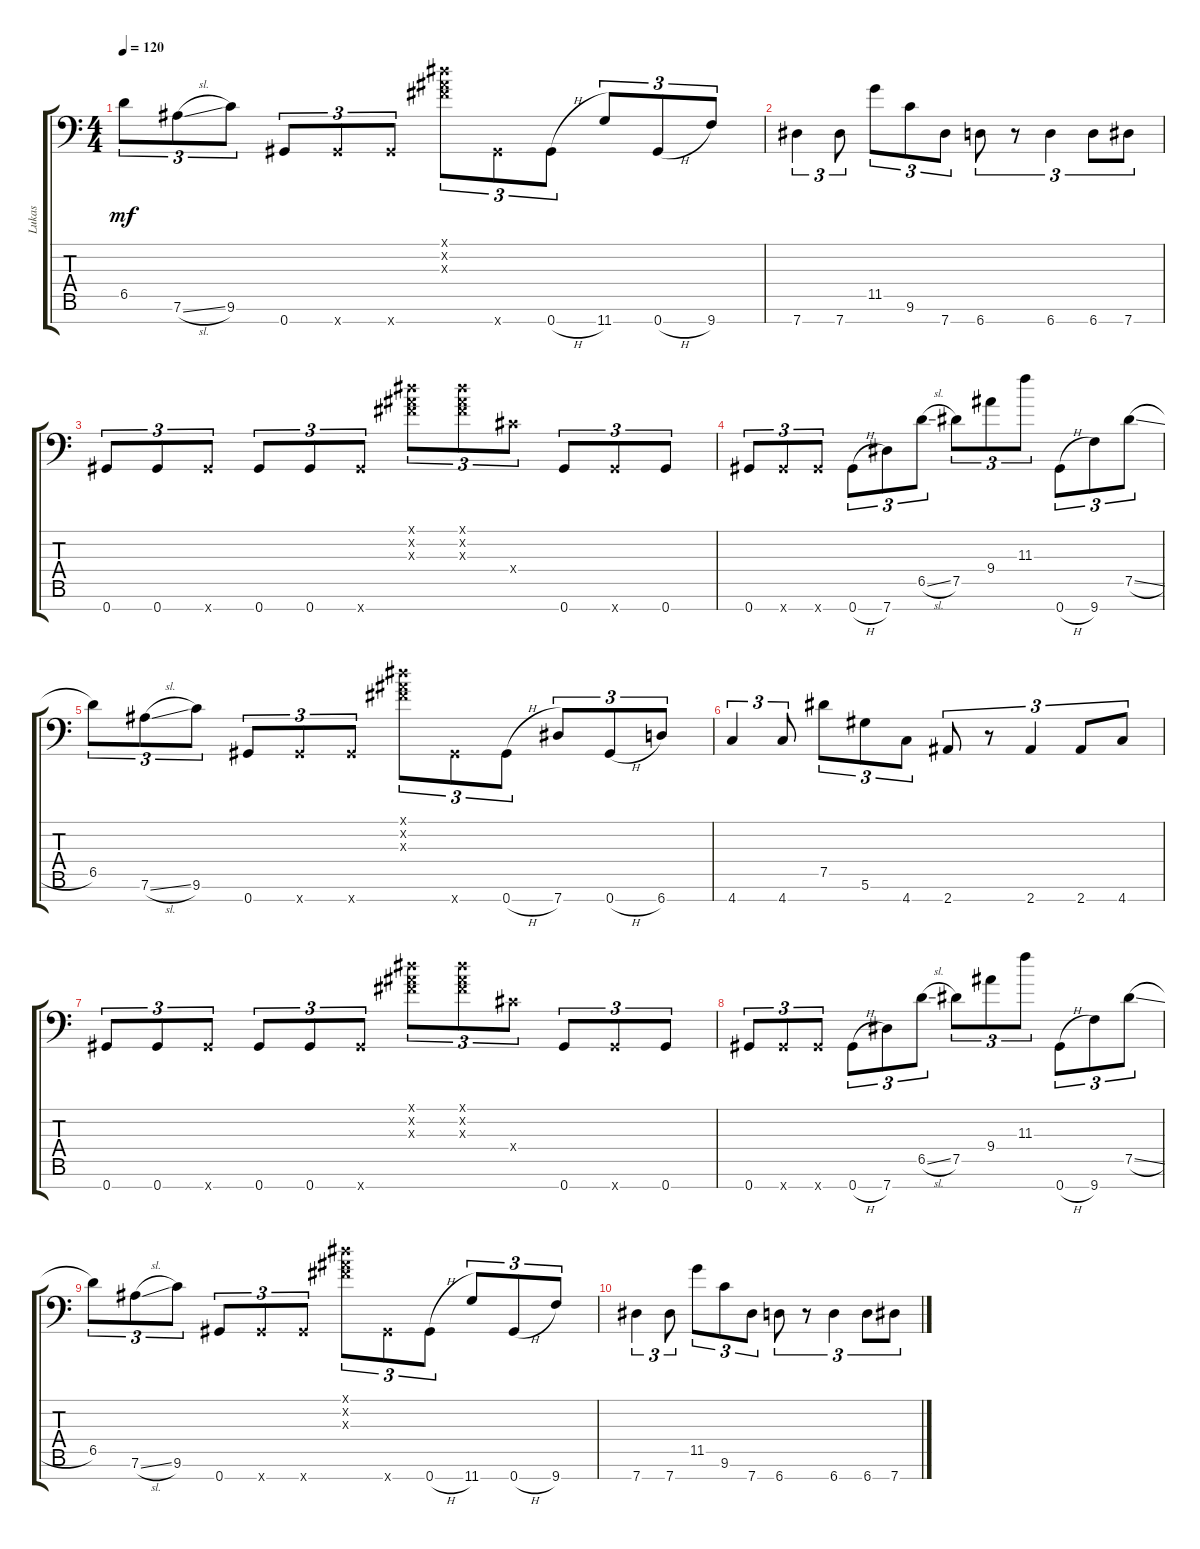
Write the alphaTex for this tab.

\track ("Lukas" "Lukas") {instrument distortionguitar}
\staff {score tabs}
\tuning (Eb4 Bb3 Gb3 Db3 Ab2 Eb2 Ab1) {hide}
\ts (4 4)
\tempo 120
\clef f4
\ks c
6.5.8{tu (3 2) dy mf} 7.6{sl}.8{tu (3 2)} 9.6.8{tu (3 2)} 0.7.8{tu (3 2)} 0.7{x}.8{tu (3 2)} 0.7{x}.8{tu (3 2)} (0.1{x} 0.2{x} 0.3{x}).8{tu (3 2)} 0.7{x}.8{tu (3 2)} 0.7{h}.8{tu (3 2)} 11.7.8{tu (3 2)} 0.7{h}.8{tu (3 2)} 9.7.8{tu (3 2)} |
7.7.4{tu (3 2)} 7.7.8{tu (3 2)} 11.5.8{tu (3 2)} 9.6.8{tu (3 2)} 7.7.8{tu (3 2)} 6.7.8{tu (3 2)} r.8{tu (3 2)} 6.7.4{tu (3 2)} 6.7.8{tu (3 2)} 7.7.8{tu (3 2)} |
0.7.8{tu (3 2)} 0.7.8{tu (3 2)} 0.7{x}.8{tu (3 2)} 0.7.8{tu (3 2)} 0.7.8{tu (3 2)} 0.7{x}.8{tu (3 2)} (0.1{x} 0.2{x} 0.3{x}).8{tu (3 2)} (0.1{x} 0.2{x} 0.3{x}).8{tu (3 2)} 0.4{x}.8{tu (3 2)} 0.7.8{tu (3 2)} 0.7{x}.8{tu (3 2)} 0.7.8{tu (3 2)} |
0.7.8{tu (3 2)} 0.7{x}.8{tu (3 2)} 0.7{x}.8{tu (3 2)} 0.7{h}.8{tu (3 2)} 7.7.8{tu (3 2)} 6.5{sl}.8{tu (3 2)} 7.5.8{tu (3 2)} 9.4.8{tu (3 2)} 11.3.8{tu (3 2)} 0.7{h}.8{tu (3 2)} 9.7.8{tu (3 2)} 7.5{sl}.8{tu (3 2)} |
6.5.8{tu (3 2)} 7.6{sl}.8{tu (3 2)} 9.6.8{tu (3 2)} 0.7.8{tu (3 2)} 0.7{x}.8{tu (3 2)} 0.7{x}.8{tu (3 2)} (0.1{x} 0.2{x} 0.3{x}).8{tu (3 2)} 0.7{x}.8{tu (3 2)} 0.7{h}.8{tu (3 2)} 7.7.8{tu (3 2)} 0.7{h}.8{tu (3 2)} 6.7.8{tu (3 2)} |
4.7.4{tu (3 2)} 4.7.8{tu (3 2)} 7.5.8{tu (3 2)} 5.6.8{tu (3 2)} 4.7.8{tu (3 2)} 2.7.8{tu (3 2)} r.8{tu (3 2)} 2.7.4{tu (3 2)} 2.7.8{tu (3 2)} 4.7.8{tu (3 2)} |
0.7.8{tu (3 2)} 0.7.8{tu (3 2)} 0.7{x}.8{tu (3 2)} 0.7.8{tu (3 2)} 0.7.8{tu (3 2)} 0.7{x}.8{tu (3 2)} (0.1{x} 0.2{x} 0.3{x}).8{tu (3 2)} (0.1{x} 0.2{x} 0.3{x}).8{tu (3 2)} 0.4{x}.8{tu (3 2)} 0.7.8{tu (3 2)} 0.7{x}.8{tu (3 2)} 0.7.8{tu (3 2)} |
0.7.8{tu (3 2)} 0.7{x}.8{tu (3 2)} 0.7{x}.8{tu (3 2)} 0.7{h}.8{tu (3 2)} 7.7.8{tu (3 2)} 6.5{sl}.8{tu (3 2)} 7.5.8{tu (3 2)} 9.4.8{tu (3 2)} 11.3.8{tu (3 2)} 0.7{h}.8{tu (3 2)} 9.7.8{tu (3 2)} 7.5{sl}.8{tu (3 2)} |
6.5.8{tu (3 2)} 7.6{sl}.8{tu (3 2)} 9.6.8{tu (3 2)} 0.7.8{tu (3 2)} 0.7{x}.8{tu (3 2)} 0.7{x}.8{tu (3 2)} (0.1{x} 0.2{x} 0.3{x}).8{tu (3 2)} 0.7{x}.8{tu (3 2)} 0.7{h}.8{tu (3 2)} 11.7.8{tu (3 2)} 0.7{h}.8{tu (3 2)} 9.7.8{tu (3 2)} |
7.7.4{tu (3 2)} 7.7.8{tu (3 2)} 11.5.8{tu (3 2)} 9.6.8{tu (3 2)} 7.7.8{tu (3 2)} 6.7.8{tu (3 2)} r.8{tu (3 2)} 6.7.4{tu (3 2)} 6.7.8{tu (3 2)} 7.7.8{tu (3 2)}
